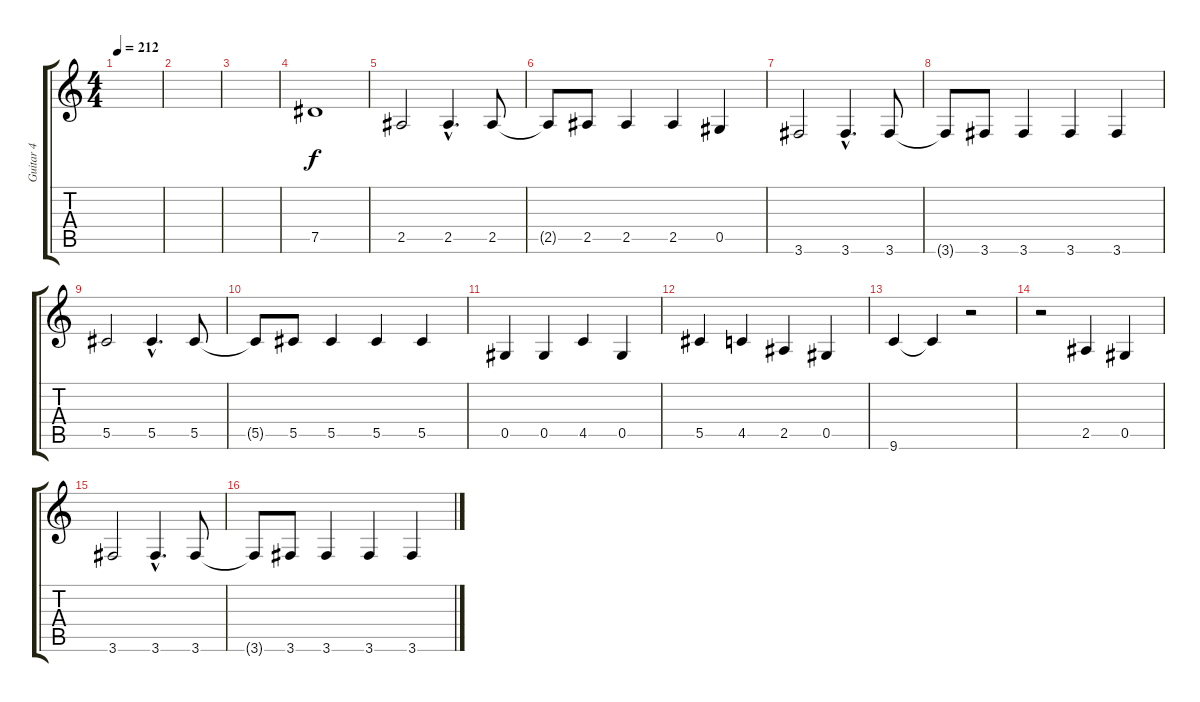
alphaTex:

\track ("Guitar 4" "Guitar 4") {instrument distortionguitar}
\staff {score tabs}
\tuning (Db4 Bb3 Gb3 Db3 Ab2 Eb2) {hide}
\ts (4 4)
\tempo 212
\clef g2
\ks c
|
|
|
7.5.1 |
2.5.2 2.5{hac}.4{d} 2.5.8 |
2.5{t}.8 2.5.8 2.5.4 2.5.4 0.5.4 |
3.6.2 3.6{hac}.4{d} 3.6.8 |
3.6{t}.8 3.6.8 3.6.4 3.6.4 3.6.4 |
5.5.2 5.5{hac}.4{d} 5.5.8 |
5.5{t}.8 5.5.8 5.5.4 5.5.4 5.5.4 |
0.5.4 0.5.4 4.5.4 0.5.4 |
5.5.4 4.5.4 2.5.4 0.5.4 |
9.6.4 9.6{t}.4 r.2 |
r.2 2.5.4 0.5.4 |
3.6.2 3.6{hac}.4{d} 3.6.8 |
3.6{t}.8 3.6.8 3.6.4 3.6.4 3.6.4
